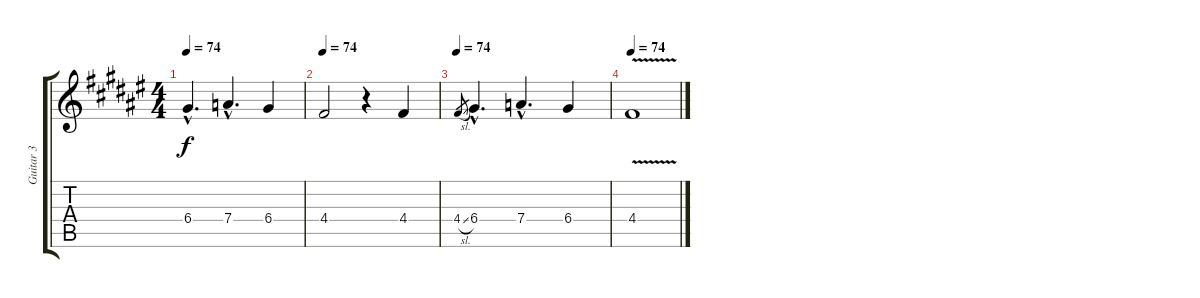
\track ("Guitar 3" "Guitar 3") {instrument acousticguitarsteel}
\staff {score tabs}
\tuning (E4 B3 G3 D3 A2 E2) {hide}
\ts (4 4)
\tempo 74
\clef g2
\ks f#
6.4{hac}.4{d dy f instrument overdrivenguitar} 7.4{hac}.4{d} 6.4.4 |
\tempo 74
4.4.2 r.4 4.4.4 |
\tempo 74
4.4{sl}.8{gr} 6.4{hac}.4{d instrument overdrivenguitar} 7.4{hac}.4{d} 6.4.4 |
\tempo 74
4.4{v}.1
